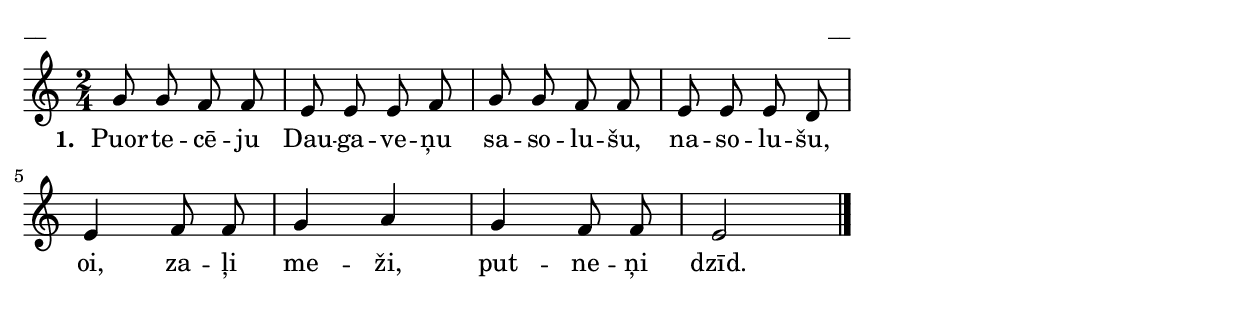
\version "2.13.18"

\paper {
line-width = 14\cm
left-margin = 0.4\cm
between-system-padding = 0.1\cm
between-system-space = 0.1\cm
}
% SBTZK, p.87
\layout {
indent = #0
ragged-last = ##f
}


voiceA = \relative c'' {
\clef "treble"
\key c \major
\time 2/4
g8 g f f | e e e f | g g f f | e e e d |
e4 f8 f | g4 a | g f8 f | e2 \bar"|."
}

lyricA = \lyricmode {
\set stanza = "1. "
Puor -- te -- cē -- ju Dau -- ga -- ve -- ņu sa -- so -- lu -- šu, na -- so -- lu -- šu,
oi, za -- ļi me -- ži, put -- ne -- ņi dzīd.
}


fullScore = <<
%\new ChordNames { \chordsA }
\new Staff {
<<
\new Voice = "voiceA" { \oneVoice \autoBeamOff \voiceA }
\lyricsto "voiceA" \new Lyrics  \lyricA
%\new Voice = "voiceB" { \voiceTwo \autoBeamOff \voiceB }
>>
}
>>



\score {
\fullScore
\header { piece = "__" opus = "__" }
}
\markup { \with-color #(x11-color 'white) \sans \smaller "__" }
\score {
\unfoldRepeats
\fullScore
\midi {
\context { \Staff \remove "Staff_performer" }
\context { \Voice \consists "Staff_performer" }
}
}


